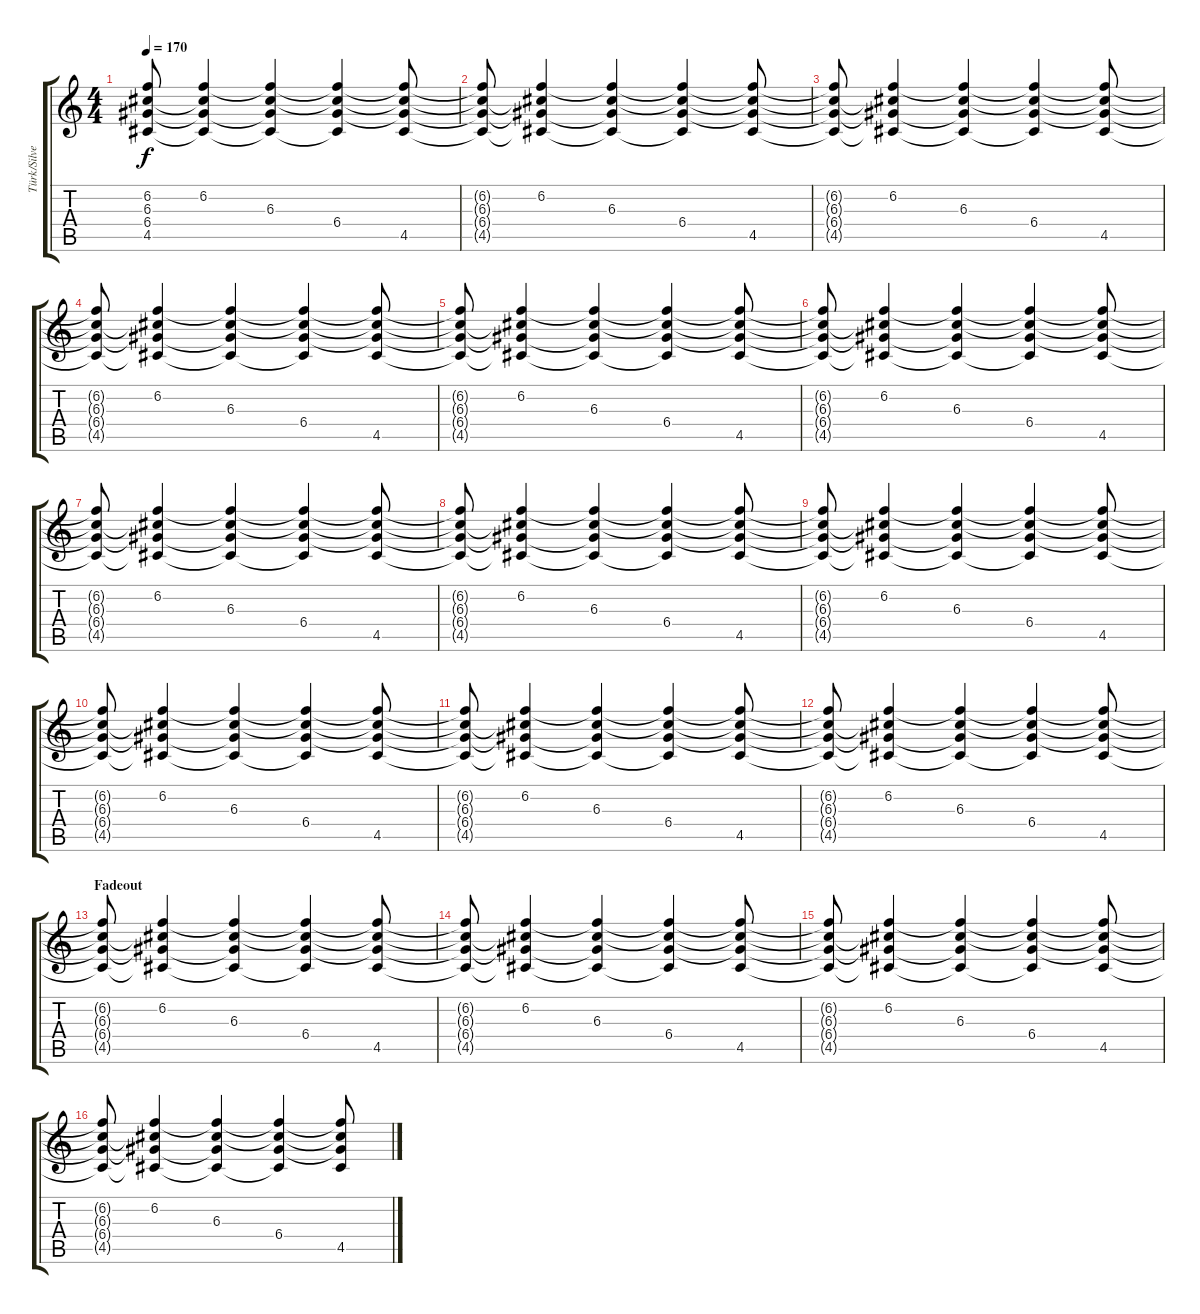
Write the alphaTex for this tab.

\track ("Türk/Silver" "Türk/Silve") {instrument electricguitarclean}
\staff {score tabs}
\tuning (E4 B3 G3 D3 A2 E2) {hide}
\ts (4 4)
\tempo 170
\clef g2
\ks c
(6.2{t} 6.3{t} 6.4{t} 4.5{t}).8{dy f} (6.2 6.3{t} 6.4{t} 4.5{t}).4 (6.2{t} 6.3 6.4{t} 4.5{t}).4 (6.2{t} 6.3{t} 6.4 4.5{t}).4 (6.2{t} 6.3{t} 6.4{t} 4.5).8 |
(6.2{t} 6.3{t} 6.4{t} 4.5{t}).8 (6.2 6.3{t} 6.4{t} 4.5{t}).4 (6.2{t} 6.3 6.4{t} 4.5{t}).4 (6.2{t} 6.3{t} 6.4 4.5{t}).4 (6.2{t} 6.3{t} 6.4{t} 4.5).8 |
(6.2{t} 6.3{t} 6.4{t} 4.5{t}).8 (6.2 6.3{t} 6.4{t} 4.5{t}).4 (6.2{t} 6.3 6.4{t} 4.5{t}).4 (6.2{t} 6.3{t} 6.4 4.5{t}).4 (6.2{t} 6.3{t} 6.4{t} 4.5).8 |
(6.2{t} 6.3{t} 6.4{t} 4.5{t}).8 (6.2 6.3{t} 6.4{t} 4.5{t}).4 (6.2{t} 6.3 6.4{t} 4.5{t}).4 (6.2{t} 6.3{t} 6.4 4.5{t}).4 (6.2{t} 6.3{t} 6.4{t} 4.5).8 |
(6.2{t} 6.3{t} 6.4{t} 4.5{t}).8 (6.2 6.3{t} 6.4{t} 4.5{t}).4 (6.2{t} 6.3 6.4{t} 4.5{t}).4 (6.2{t} 6.3{t} 6.4 4.5{t}).4 (6.2{t} 6.3{t} 6.4{t} 4.5).8 |
(6.2{t} 6.3{t} 6.4{t} 4.5{t}).8 (6.2 6.3{t} 6.4{t} 4.5{t}).4 (6.2{t} 6.3 6.4{t} 4.5{t}).4 (6.2{t} 6.3{t} 6.4 4.5{t}).4 (6.2{t} 6.3{t} 6.4{t} 4.5).8 |
(6.2{t} 6.3{t} 6.4{t} 4.5{t}).8 (6.2 6.3{t} 6.4{t} 4.5{t}).4 (6.2{t} 6.3 6.4{t} 4.5{t}).4 (6.2{t} 6.3{t} 6.4 4.5{t}).4 (6.2{t} 6.3{t} 6.4{t} 4.5).8 |
(6.2{t} 6.3{t} 6.4{t} 4.5{t}).8 (6.2 6.3{t} 6.4{t} 4.5{t}).4 (6.2{t} 6.3 6.4{t} 4.5{t}).4 (6.2{t} 6.3{t} 6.4 4.5{t}).4 (6.2{t} 6.3{t} 6.4{t} 4.5).8 |
(6.2{t} 6.3{t} 6.4{t} 4.5{t}).8 (6.2 6.3{t} 6.4{t} 4.5{t}).4 (6.2{t} 6.3 6.4{t} 4.5{t}).4 (6.2{t} 6.3{t} 6.4 4.5{t}).4 (6.2{t} 6.3{t} 6.4{t} 4.5).8 |
(6.2{t} 6.3{t} 6.4{t} 4.5{t}).8 (6.2 6.3{t} 6.4{t} 4.5{t}).4 (6.2{t} 6.3 6.4{t} 4.5{t}).4 (6.2{t} 6.3{t} 6.4 4.5{t}).4 (6.2{t} 6.3{t} 6.4{t} 4.5).8 |
(6.2{t} 6.3{t} 6.4{t} 4.5{t}).8 (6.2 6.3{t} 6.4{t} 4.5{t}).4 (6.2{t} 6.3 6.4{t} 4.5{t}).4 (6.2{t} 6.3{t} 6.4 4.5{t}).4 (6.2{t} 6.3{t} 6.4{t} 4.5).8 |
(6.2{t} 6.3{t} 6.4{t} 4.5{t}).8 (6.2 6.3{t} 6.4{t} 4.5{t}).4 (6.2{t} 6.3 6.4{t} 4.5{t}).4 (6.2{t} 6.3{t} 6.4 4.5{t}).4 (6.2{t} 6.3{t} 6.4{t} 4.5).8 |
\section ("" "Fadeout")
(6.2{t} 6.3{t} 6.4{t} 4.5{t}).8{volume 12} (6.2 6.3{t} 6.4{t} 4.5{t}).4 (6.2{t} 6.3 6.4{t} 4.5{t}).4 (6.2{t} 6.3{t} 6.4 4.5{t}).4 (6.2{t} 6.3{t} 6.4{t} 4.5).8 |
(6.2{t} 6.3{t} 6.4{t} 4.5{t}).8 (6.2 6.3{t} 6.4{t} 4.5{t}).4 (6.2{t} 6.3 6.4{t} 4.5{t}).4 (6.2{t} 6.3{t} 6.4 4.5{t}).4 (6.2{t} 6.3{t} 6.4{t} 4.5).8 |
(6.2{t} 6.3{t} 6.4{t} 4.5{t}).8 (6.2 6.3{t} 6.4{t} 4.5{t}).4 (6.2{t} 6.3 6.4{t} 4.5{t}).4 (6.2{t} 6.3{t} 6.4 4.5{t}).4 (6.2{t} 6.3{t} 6.4{t} 4.5).8 |
(6.2{t} 6.3{t} 6.4{t} 4.5{t}).8 (6.2 6.3{t} 6.4{t} 4.5{t}).4 (6.2{t} 6.3 6.4{t} 4.5{t}).4 (6.2{t} 6.3{t} 6.4 4.5{t}).4 (6.2{t} 6.3{t} 6.4{t} 4.5).8
